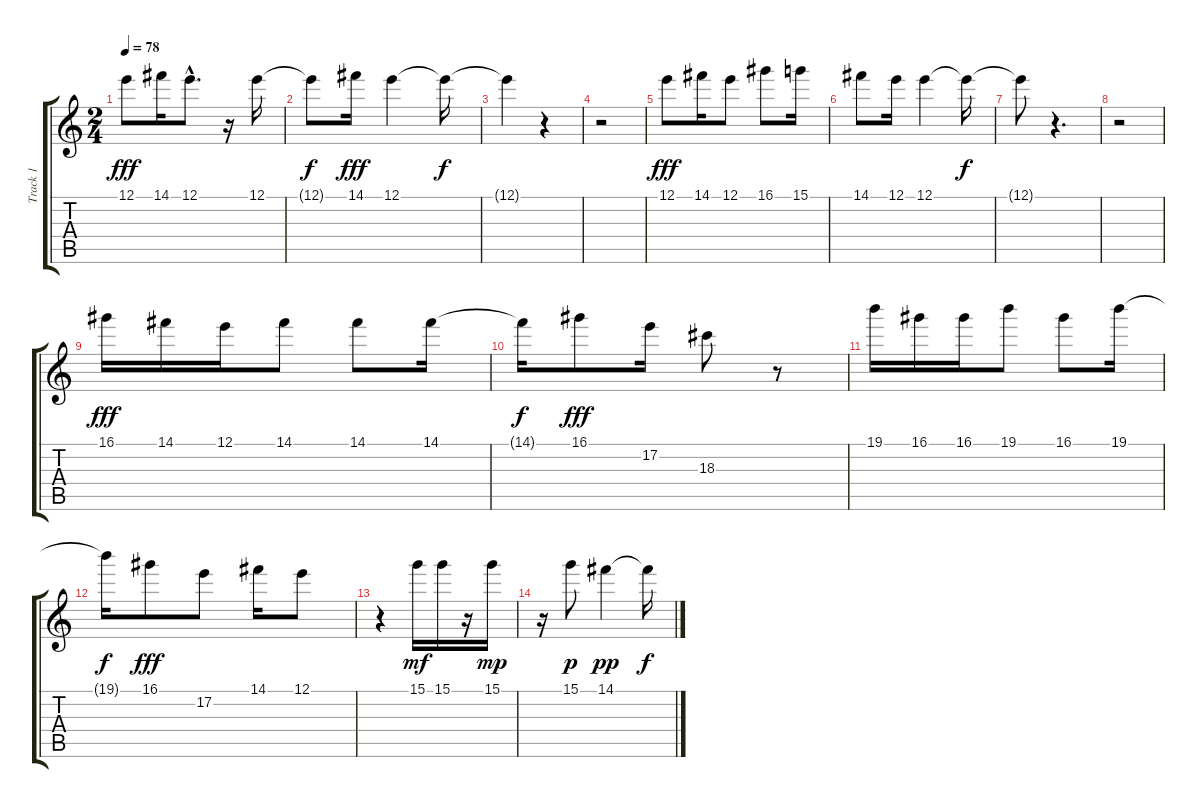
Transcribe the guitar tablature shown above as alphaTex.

\track ("Track 1" "Track 1") {instrument overdrivenguitar}
\staff {score tabs}
\tuning (E4 B3 G3 D3 A2 E2) {hide}
\ts (2 4)
\tempo 78
\clef g2
\ks c
12.1.8{dy fff} 14.1.16 12.1{hac}.8{d} r.16 12.1.16 |
12.1{t}.8{dy f} 14.1.16{dy fff} 12.1.4 12.1{t}.16{dy f} |
12.1{t}.4 r.4 |
r.2 |
12.1.8{dy fff} 14.1.16 12.1.8 16.1.8 15.1.16 |
14.1.8 12.1.16 12.1.4 12.1{t}.16{dy f} |
12.1{t}.8 r.4{d} |
r.2 |
16.1.16{dy fff} 14.1.16 12.1.16 14.1.8 14.1.8 14.1.16 |
14.1{t}.16{dy f} 16.1.8{dy fff} 17.2.16 18.3.8 r.8 |
19.1.16 16.1.16 16.1.16 19.1.8 16.1.8 19.1.16 |
19.1{t}.16{dy f} 16.1.8{dy fff} 17.2.8 14.1.16 12.1.8 |
r.4 15.1.16{dy mf} 15.1.16 r.16 15.1.16{dy mp} |
r.16 15.1.8{dy p} 14.1.4{dy pp} 14.1{t}.16{dy f}
